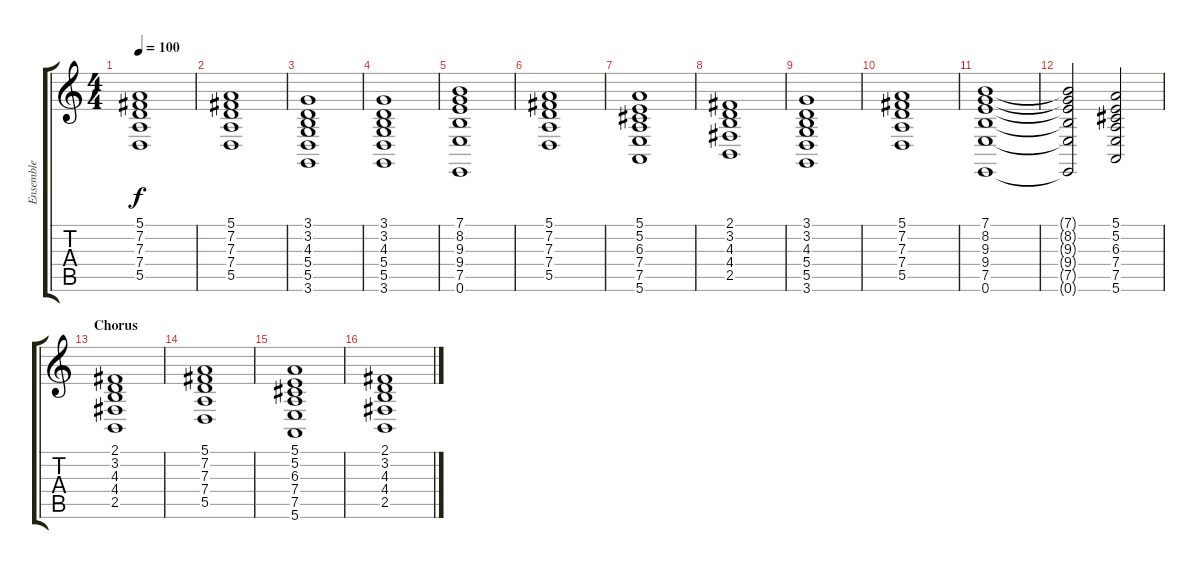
\track ("Ensemble" "Ensemble") {instrument stringensemble1}
\staff {score tabs}
\tuning (E4 B3 G3 D3 A2 E2) {hide}
\ts (4 4)
\section ("" "")
\tempo 100
\clef g2
\ks c
(5.1 7.2 7.3 7.4 5.5).1{dy f} |
(5.1 7.2 7.3 7.4 5.5).1 |
(3.1 3.2 4.3 5.4 5.5 3.6).1 |
(3.1 3.2 4.3 5.4 5.5 3.6).1 |
\section ("" "")
(7.1 8.2 9.3 9.4 7.5 0.6).1 |
(5.1 7.2 7.3 7.4 5.5).1 |
(5.1 5.2 6.3 7.4 7.5 5.6).1 |
(2.1 3.2 4.3 4.4 2.5).1 |
(3.1 3.2 4.3 5.4 5.5 3.6).1 |
(5.1 7.2 7.3 7.4 5.5).1 |
(7.1 8.2 9.3 9.4 7.5 0.6).1 |
(7.1{t} 8.2{t} 9.3{t} 9.4{t} 7.5{t} 0.6{t}).2 (5.1 5.2 6.3 7.4 7.5 5.6).2 |
\section ("" "Chorus")
(2.1 3.2 4.3 4.4 2.5).1 |
(5.1 7.2 7.3 7.4 5.5).1 |
(5.1 5.2 6.3 7.4 7.5 5.6).1 |
(2.1 3.2 4.3 4.4 2.5).1
